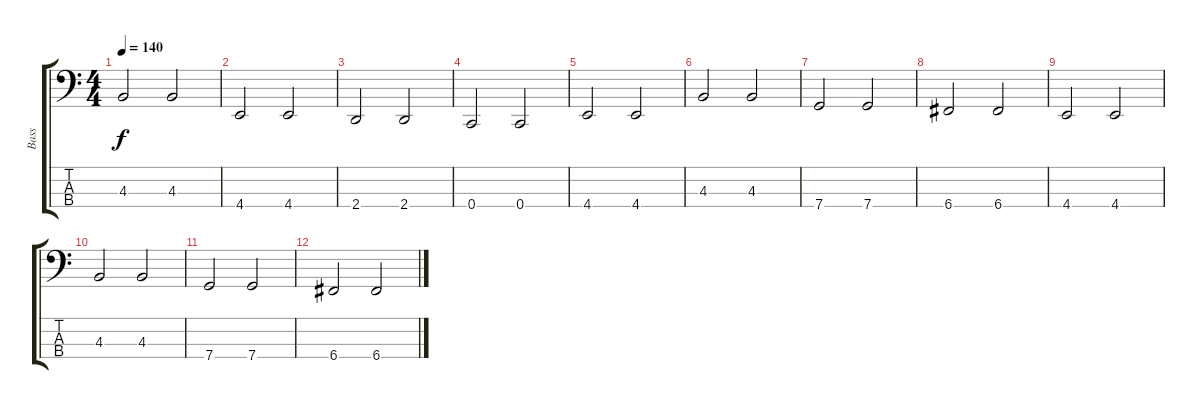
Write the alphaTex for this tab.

\track ("Bass" "Bass") {instrument electricbassfinger}
\staff {score tabs}
\tuning (F2 C2 G1 C1) {hide}
\ts (4 4)
\tempo 140
\clef f4
\ks c
4.3.2{dy f} 4.3.2 |
4.4.2 4.4.2 |
2.4.2 2.4.2 |
0.4.2 0.4.2 |
4.4.2 4.4.2 |
4.3.2 4.3.2 |
7.4.2 7.4.2 |
6.4.2 6.4.2 |
4.4.2 4.4.2 |
4.3.2 4.3.2 |
7.4.2 7.4.2 |
6.4.2 6.4.2
